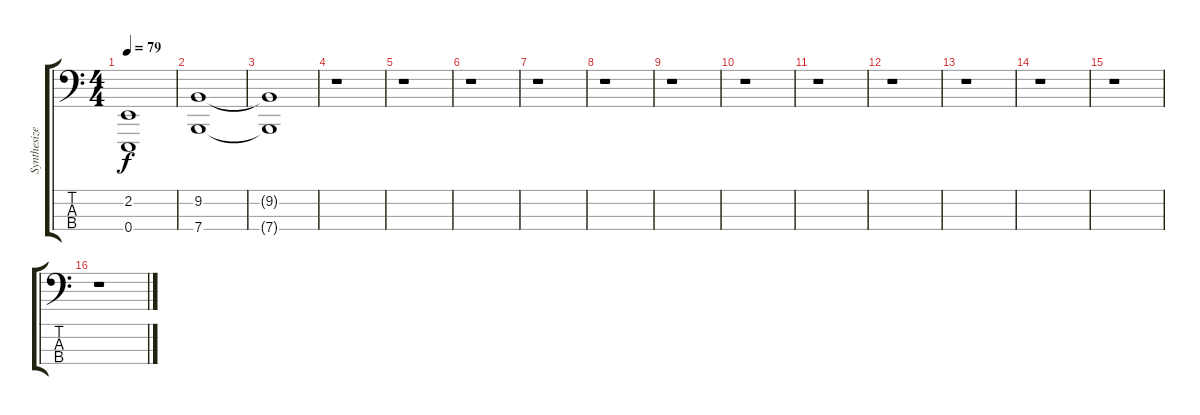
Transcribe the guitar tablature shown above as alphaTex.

\track ("Synthesizer Left Hand" "Synthesize") {instrument synthstrings1}
\staff {score tabs}
\tuning (G2 D2 A1 E1) {hide}
\ts (4 4)
\tempo 79
\clef f4
\ks c
(2.2{t} 0.4{t}).1{dy f} |
(9.2 7.4).1 |
(9.2{t} 7.4{t}).1 |
r.1 |
r.1 |
r.1 |
r.1 |
r.1 |
r.1 |
r.1 |
r.1 |
r.1 |
r.1 |
r.1 |
r.1 |
r.1
